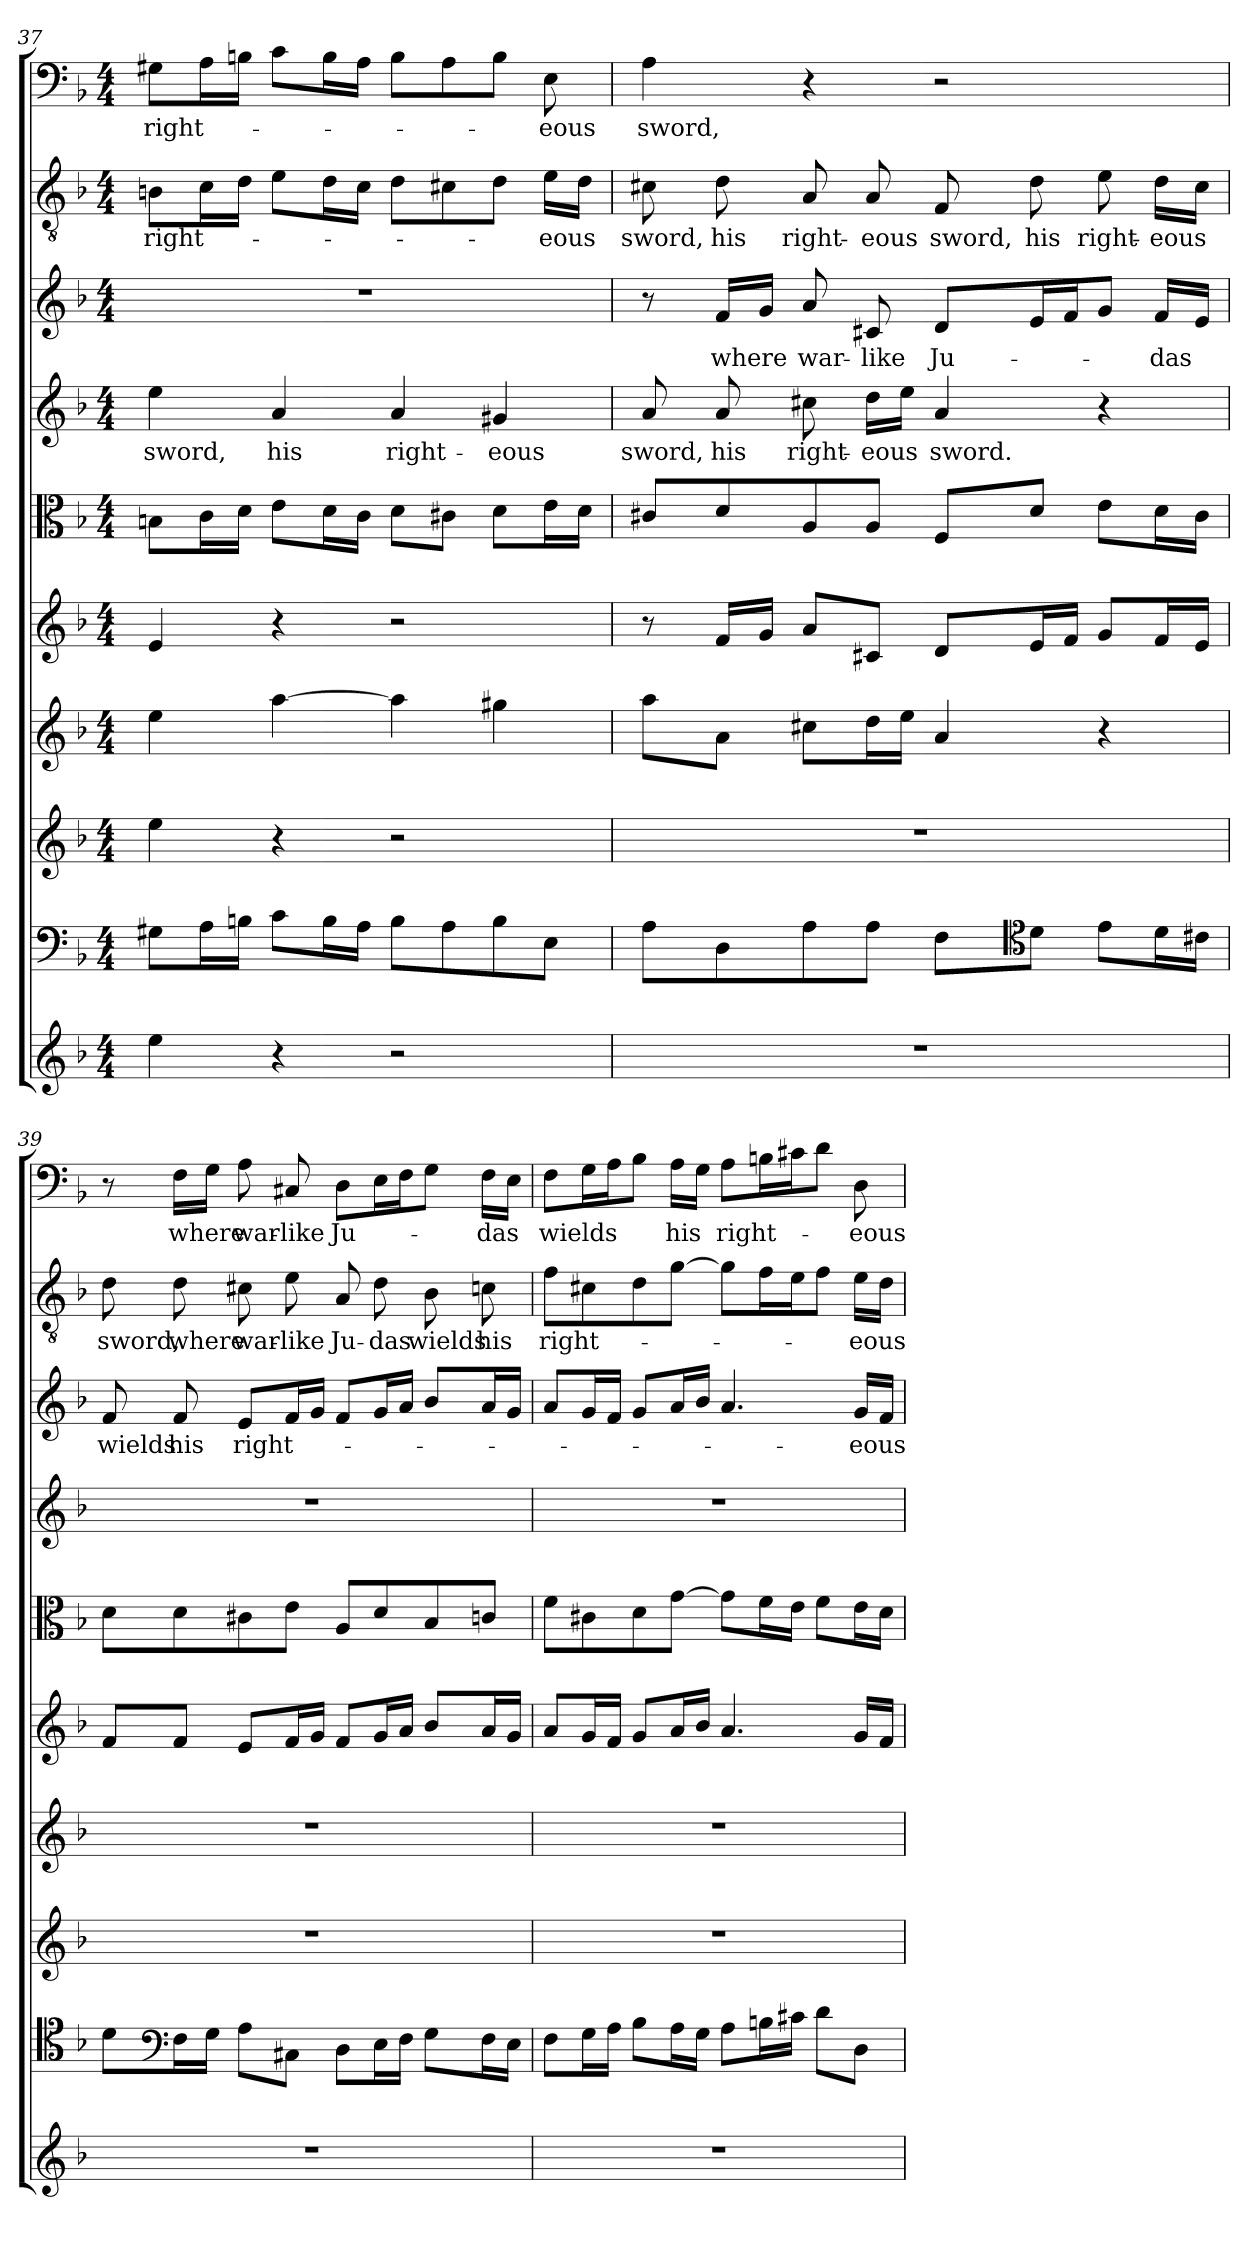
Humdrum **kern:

**kern	**kern	**kern	**kern	**kern	**kern	**kern	**text	**kern	**text	**kern	**text	**kern	**text
*part10	*part9	*part8	*part7	*part6	*part5	*part4	*part4	*part3	*part3	*part2	*part2	*part1	*part1
*staff10	*staff9	*staff8	*staff7	*staff6	*staff5	*staff4	*staff4	*staff3	*staff3	*staff2	*staff2	*staff1	*staff1
*clefG2	*clefF4	*clefG2	*clefG2	*clefG2	*clefC3	*clefG2	*	*clefG2	*	*clefGv2	*	*clefF4	*
*k[b-]	*k[b-]	*k[b-]	*k[b-]	*k[b-]	*k[b-]	*k[b-]	*	*k[b-]	*	*k[b-]	*	*k[b-]	*
*d:	*d:	*d:	*d:	*d:	*d:	*d:	*	*d:	*	*d:	*	*d:	*
*M4/4	*M4/4	*M4/4	*M4/4	*M4/4	*M4/4	*M4/4	*	*M4/4	*	*M4/4	*	*M4/4	*
=37	=37	=37	=37	=37	=37	=37	=37	=37	=37	=37	=37	=37	=37
4ee\	8G#X\L	4ee\	4ee\	4e/	8Bn\L	4ee\	sword,	1r	.	8Bn\L	right-	8G#X\L	right-
.	16A\L	.	.	.	16c\L	.	.	.	.	16c\L	.	16A\L	.
.	16Bn\JJ	.	.	.	16d\JJ	.	.	.	.	16d\JJ	.	16Bn\JJ	.
4r	8c\L	4r	[4aa\	4r	8e\L	4a/	his	.	.	8e\L	.	8c\L	.
.	16B\L	.	.	.	16d\L	.	.	.	.	16d\L	.	16B\L	.
.	16A\JJ	.	.	.	16c\JJ	.	.	.	.	16c\JJ	.	16A\JJ	.
2r	8B\L	2r	4aa\]	2r	8d\L	4a/	right-	.	.	8d\L	.	8B\L	.
.	8A\	.	.	.	8c#X\J	.	.	.	.	8c#X\	.	8A\	.
.	8B\	.	4gg#X\	.	8d\L	4g#X/	-eous	.	.	8d\J	.	8B\J	.
.	8E\J	.	.	.	16e\L	.	.	.	.	16e\LL	-eous	8E\	-eous
.	.	.	.	.	16d\JJ	.	.	.	.	16d\JJ	.	.	.
=38	=38	=38	=38	=38	=38	=38	=38	=38	=38	=38	=38	=38	=38
1r	8A\L	1r	8aa\L	8r	8c#X/L	8a/	sword,	8r	.	8c#X\	sword,	4A\	sword,
.	8D\	.	8a\J	16f/LL	8d/	8a/	his	16f/LL	where	8d\	his	.	.
.	.	.	.	16g/JJ	.	.	.	16g/JJ	.	.	.	.	.
.	8A\	.	8cc#X\L	8a/L	8A/	8cc#X\	right-	8a/	war-	8A/	right-	4r	.
.	8A\J	.	16dd\L	8c#X/J	8A/J	16dd\LL	-eous	8c#X/	-like	8A/	-eous	.	.
.	.	.	16ee\JJ	.	.	16ee\JJ	.	.	.	.	.	.	.
.	8F\L	.	4a/	8d/L	8F/L	4a/	sword.	8d/L	Ju-	8F/	sword,	2r	.
*	*clefC4	*	*	*	*	*	*	*	*	*	*	*	*
.	8d\J	.	.	16e/L	8d/J	.	.	16e/L	.	8d\	his	.	.
.	.	.	.	16f/JJ	.	.	.	16f/J	.	.	.	.	.
.	8e\L	.	4r	8g/L	8e\L	4r	.	8g/J	.	8e\	right-	.	.
.	16d\L	.	.	16f/L	16d\L	.	.	16f/LL	-das	16d\LL	-eous	.	.
.	16c#X\JJ	.	.	16e/JJ	16c#\JJ	.	.	16e/JJ	.	16c#\JJ	.	.	.
=39	=39	=39	=39	=39	=39	=39	=39	=39	=39	=39	=39	=39	=39
1r	8d\L	1r	1r	8f/L	8d\L	1r	.	8f/	wields	8d\	sword,	8r	.
*	*clefF4	*	*	*	*	*	*	*	*	*	*	*	*
.	16F\L	.	.	8f/J	8d\	.	.	8f/	his	8d\	where	16F\LL	where
.	16G\JJ	.	.	.	.	.	.	.	.	.	.	16G\JJ	.
.	8A\L	.	.	8e/L	8c#X\	.	.	8e/L	right-	8c#X\	war-	8A\	war-
.	8C#X\J	.	.	16f/L	8e\J	.	.	16f/L	.	8e\	-like	8C#X/	-like
.	.	.	.	16g/JJ	.	.	.	16g/JJ	.	.	.	.	.
.	8D\L	.	.	8f/L	8A/L	.	.	8f/L	.	8A/	Ju-	8D\L	Ju-
.	16E\L	.	.	16g/L	8d/	.	.	16g/L	.	8d\	-das	16E\L	.
.	16F\JJ	.	.	16a/JJ	.	.	.	16a/JJ	.	.	.	16F\J	.
.	8G\L	.	.	8b-/L	8B-/	.	.	8b-/L	.	8B-\	wields	8G\J	.
.	16F\L	.	.	16a/L	8cn/J	.	.	16a/L	.	8cn\	his	16F\LL	-das
.	16E\JJ	.	.	16g/JJ	.	.	.	16g/JJ	.	.	.	16E\JJ	.
=40	=40	=40	=40	=40	=40	=40	=40	=40	=40	=40	=40	=40	=40
1r	8F\L	1r	1r	8a/L	8f\L	1r	.	8a/L	.	8f\L	right-	8F\L	wields
.	16G\L	.	.	16g/L	8c#X\	.	.	16g/L	.	8c#X\	.	16G\L	.
.	16A\JJ	.	.	16f/JJ	.	.	.	16f/JJ	.	.	.	16A\J	.
.	8B-\L	.	.	8g/L	8d\	.	.	8g/L	.	8d\	.	8B-\J	.
.	16A\L	.	.	16a/L	[8g\J	.	.	16a/L	.	[8g\J	.	16A\LL	his
.	16G\JJ	.	.	16b-/JJ	.	.	.	16b-/JJ	.	.	.	16G\JJ	.
.	8A\L	.	.	4.a/	8g\L]	.	.	4.a/	.	8g\L]	.	8A\L	right-
.	16Bn\L	.	.	.	16f\L	.	.	.	.	16f\L	.	16Bn\L	.
.	16c#X\JJ	.	.	.	16e\JJ	.	.	.	.	16e\J	.	16c#X\J	.
.	8d\L	.	.	.	8f\L	.	.	.	.	8f\J	.	8d\J	.
.	8D\J	.	.	16g/LL	16e\L	.	.	16g/LL	-eous	16e\LL	-eous	8D\	-eous
.	.	.	.	16f/JJ	16d\JJ	.	.	16f/JJ	.	16d\JJ	.	.	.
=	=	=	=	=	=	=	=	=	=	=	=	=	=
*-	*-	*-	*-	*-	*-	*-	*-	*-	*-	*-	*-	*-	*-
